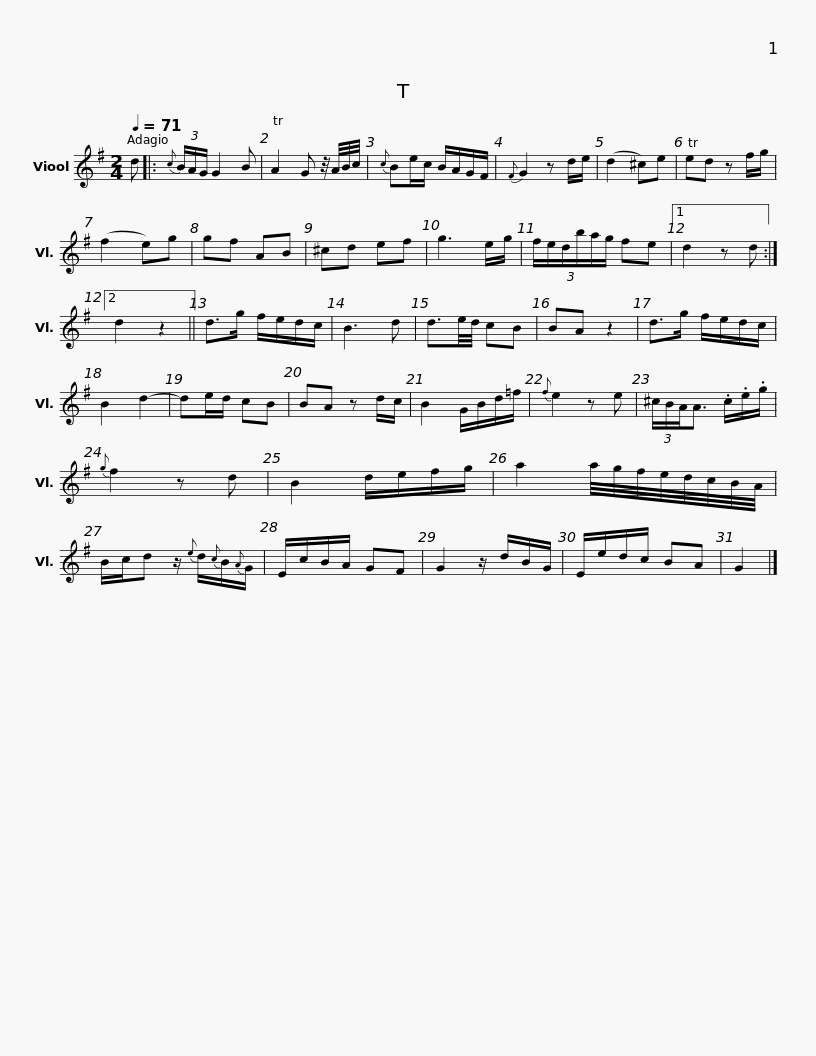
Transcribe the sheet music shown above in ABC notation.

X:1
L:1/8
Q:1/4=71
M:2/4
I:linebreak $
K:G
V:1 treble
V:1
 d |:{c} (3B/A/G/ G2 B | TA2 G z/4 A/4B/4c/4 |{c} Be/c/ B/A/G/F/ |{F} G2 z d/e/ |$ %5
 (d2 ^c)e | Ted z f/g/ | (f2 e)g | gf AB |$ ^cd ef | %10
 g3 e/g/ | (3:2:6f/e/d/b/a/g/ fe |1 d2 z d :|2 d2 z2 ||$ d>g f/e/d/c/ | %15
 B3 d | d3/2e/4d/4 cB | BA z2 |$ d>g f/e/d/c/ | B2 d2- | %20
 de/d/ cB | BA z d/c/ |$ B2 G/B/d/=f/ |{f} e2 z e | (3^c/B/A/A3/2 .c/.e/.g/ | %25
{g} f2 z d |$ B2 d/e/f/g/ | a2 a/4g/4f/4e/4d/4c/4B/4A/4 | B/c/d z/{e} d/{c}B/{A}G/ | E/c/B/A/ GF | %30
 G2 z/ d/B/G/ | E/e/d/c/ BA | G2 |] %33
